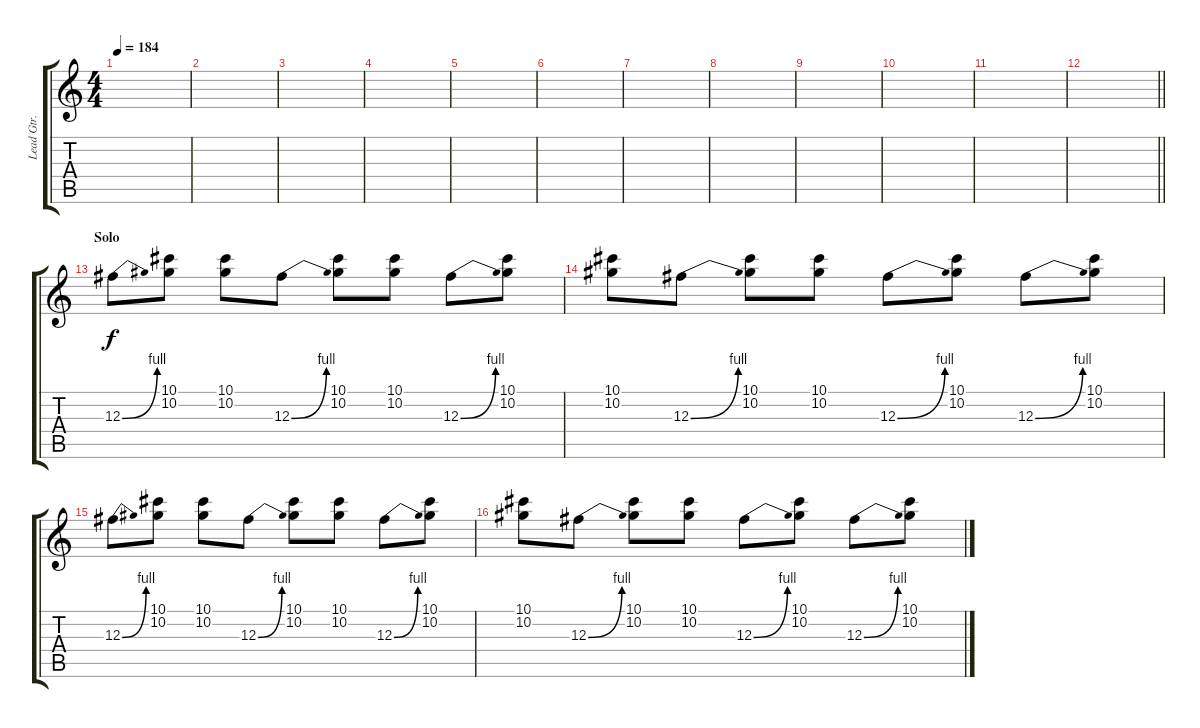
\track ("Lead Gtr." "Lead Gtr.") {instrument distortionguitar}
\staff {score tabs}
\tuning (Eb4 Bb3 Gb3 Db3 Ab2 Db2) {hide}
\ts (4 4)
\tempo 184
\clef g2
\ks c
|
|
|
|
|
|
|
|
|
|
|
\barLineRight lightlight
|
\section ("" "Solo")
12.3{be (bend 0 0 60 4)}.8 (10.1 10.2).8 (10.1 10.2).8 12.3{be (bend 0 0 60 4)}.8 (10.1 10.2).8 (10.1 10.2).8 12.3{be (bend 0 0 60 4)}.8 (10.1 10.2).8 |
(10.1 10.2).8 12.3{be (bend 0 0 60 4)}.8 (10.1 10.2).8 (10.1 10.2).8 12.3{be (bend 0 0 60 4)}.8 (10.1 10.2).8 12.3{be (bend 0 0 60 4)}.8 (10.1 10.2).8 |
12.3{be (bend 0 0 60 4)}.8 (10.1 10.2).8 (10.1 10.2).8 12.3{be (bend 0 0 60 4)}.8 (10.1 10.2).8 (10.1 10.2).8 12.3{be (bend 0 0 60 4)}.8 (10.1 10.2).8 |
(10.1 10.2).8 12.3{be (bend 0 0 60 4)}.8 (10.1 10.2).8 (10.1 10.2).8 12.3{be (bend 0 0 60 4)}.8 (10.1 10.2).8 12.3{be (bend 0 0 60 4)}.8 (10.1 10.2).8
